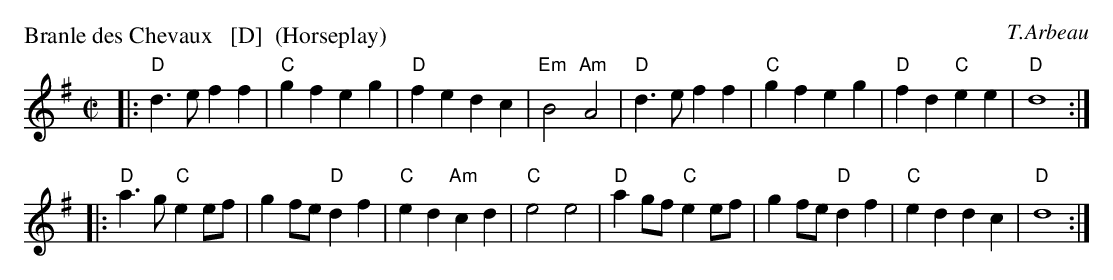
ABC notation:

X:1
P: Branle des Chevaux   [D]  (Horseplay)
C: T.Arbeau
M: C|
L: 1/4
K: Dmix
|: "D"d>e ff | "C"gf eg | "D"fe dc | "Em"B2 "Am"A2 \
|  "D"d>e ff | "C"gf eg | "D"fd "C"ee | "D"d4 :|
|: "D"a>g "C"ee/f/ | gf/e/ "D"df | "C"ed "Am"cd | "C"e2 e2 \
|  "D"ag/f/ "C"ee/f/ | gf/e/ "D"df | "C"ed dc | "D"d4 :|
